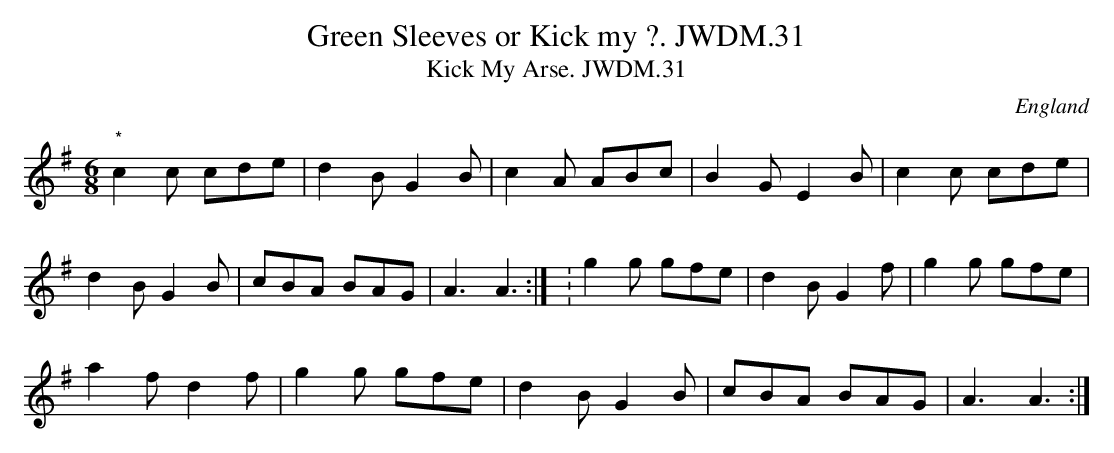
X:1
T:Green Sleeves or Kick my ?. JWDM.31
T:Kick My Arse. JWDM.31
M:6/8
L:1/8
O:England
K:G
"*"c2c cde|d2BG2B|c2A ABc|B2GE2B|c2c cde|!d2B G2B|cBA BAG|A3A3:|
:g2g gfe|d2BG2f|g2g gfe|!a2fd2f|g2g gfe|d2B G2B|cBA BAG|A3A3:|
